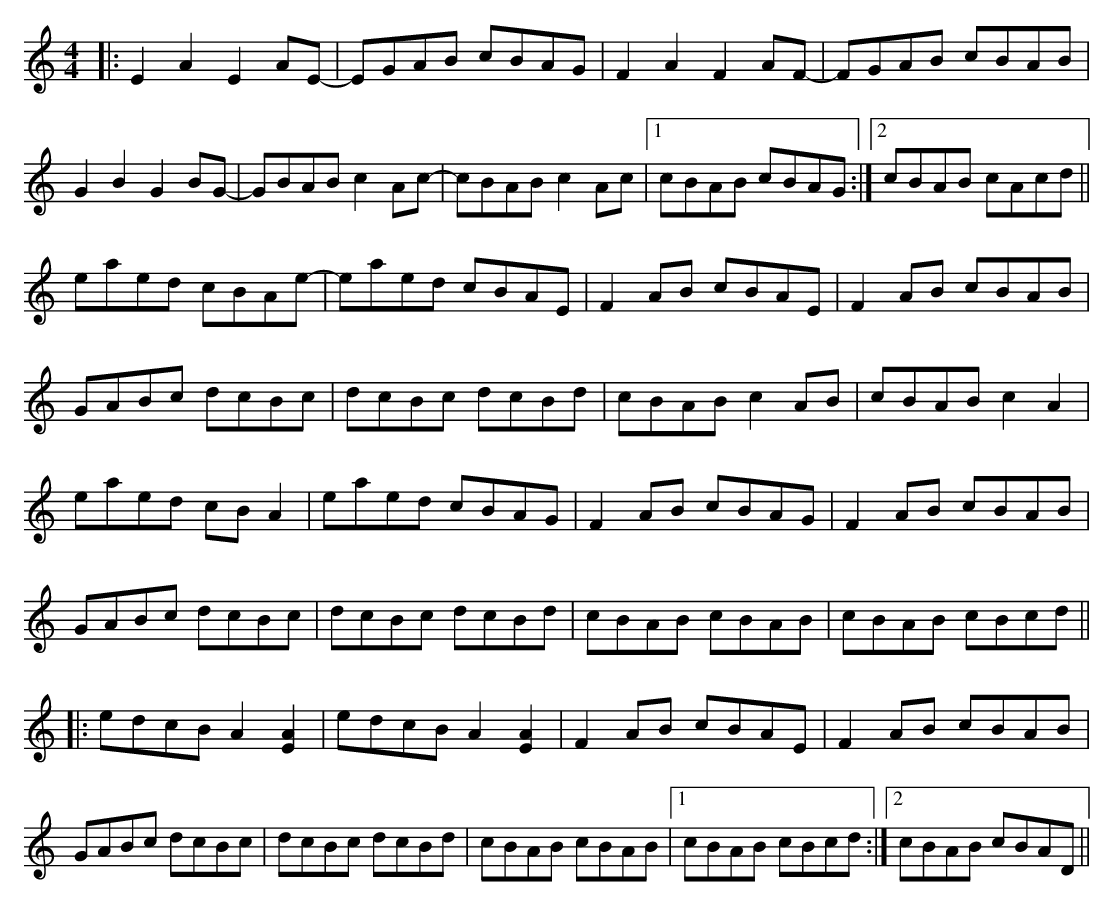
X:1
M:4/4
K:Amin
|:E2 A2 E2 AE-|EGAB cBAG|F2 A2 F2 AF-|FGAB cBAB|
G2 B2 G2 BG-|GBAB c2 Ac-|cBAB c2 Ac|1 cBAB cBAG:|2 cBAB cAcd||
eaed cBAe-|eaed cBAE|F2 AB cBAE|F2 AB cBAB|
GABc dcBc|dcBc dcBd|cBAB c2 AB|cBAB c2 A2|
eaed cB A2|eaed cBAG|F2 AB cBAG|F2 AB cBAB|
GABc dcBc|dcBc dcBd|cBAB cBAB|cBAB cBcd||
|:edcB A2 [EA]2|edcB A2 [EA]2|F2 AB cBAE|F2 AB cBAB|
GABc dcBc|dcBc dcBd|cBAB cBAB|1 cBAB cBcd:|2 cBAB cBAD||
